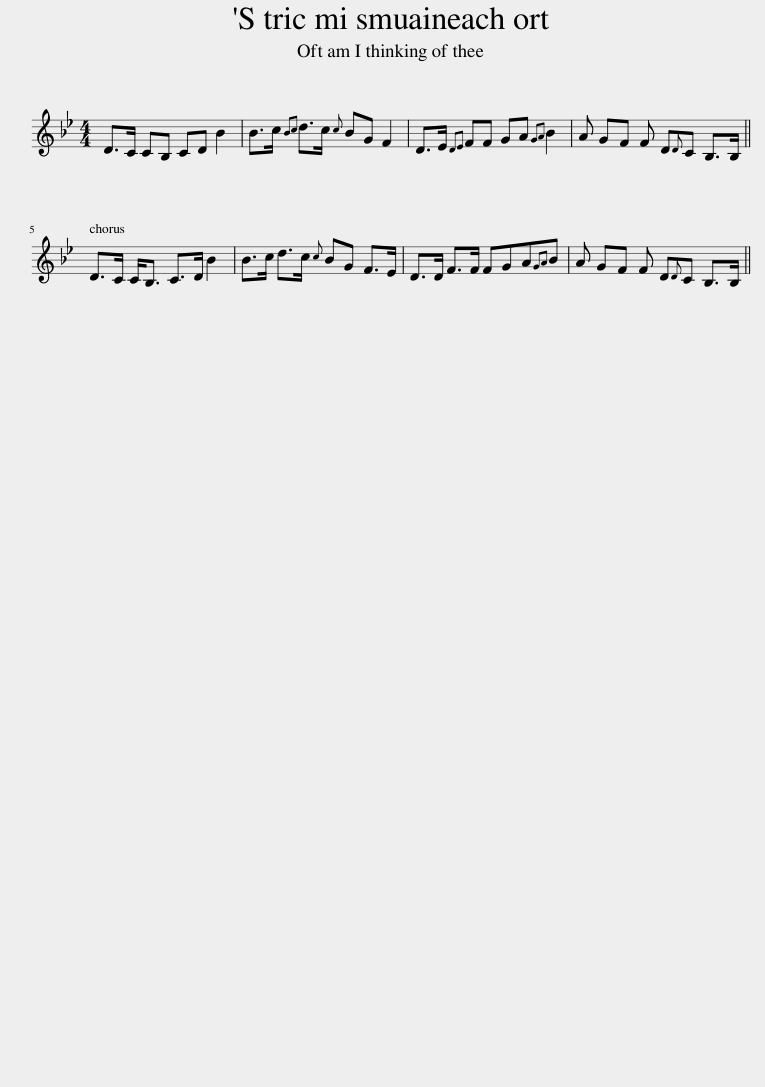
X:1
L:1/8
M:4/4
I:linebreak $
K:Bb
V:1 treble
V:1
 D>C CB, CD B2 | B>c{Bc} d>c{c} BG F2 | D>E{DE} FF GA{GA} B2 | A GF F D{D}C B,>B, ||$ D>C C<B, C>D B2 | %5
 B>c d>c{c} BG F>E | D>D F>F FGA{GA}B | A GF F D{D}C B,>B, || %8
